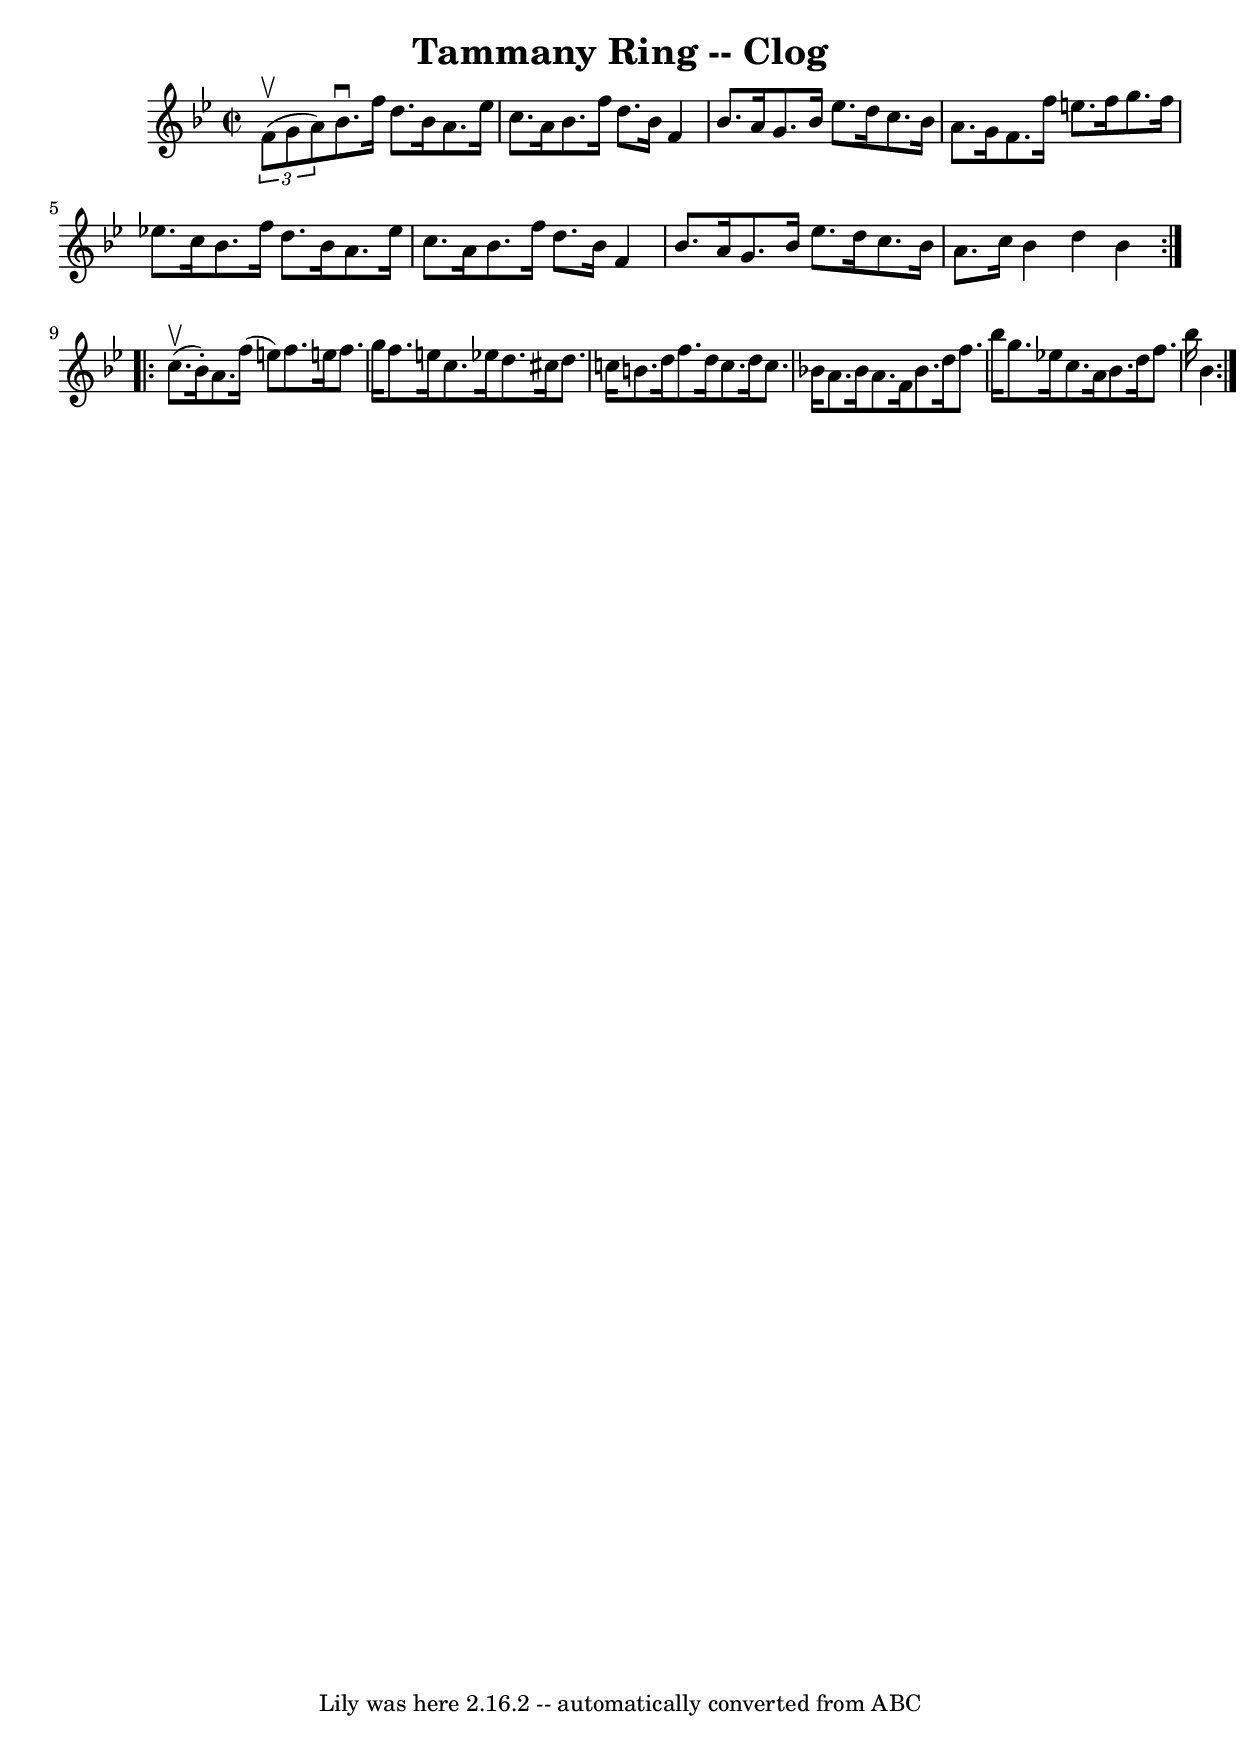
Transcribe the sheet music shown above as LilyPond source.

\version "2.16.2"
\include "Mammoth.ily"
\header {
  %% book = "Ryan's Mammoth Collection"
  crossRefNumber = "1"
  footnotes = "\\\\157 935"
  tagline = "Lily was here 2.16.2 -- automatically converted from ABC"
  title = "Tammany Ring -- Clog"

}
voicedefault =  {



  \repeat volta 2 {

    \override Staff.TimeSignature #'style = #'C
    \time 2/2 
    \key bes \major   \times 2/3 { f'8^\upbow(g'8 a'8)  				 }   |
    bes'8.^\downbow f''16 d''8. bes'16 a'8. ees''16         c''8. a'16     |
    bes'8. f''16 d''8. bes'16 f'4 bes'8.      a'16     |
    g'8. bes'16 ees''8. d''16 c''8. bes'16         a'8. g'16     |
    f'8. f''16 e''8. f''16 g''8. f''16         ees''!8. c''16     |
    bes'8. f''16 d''8. bes'16 a'8.         ees''16 c''8. a'16     |
    bes'8. f''16 d''8. bes'16         f'4 bes'8. a'16     |
    g'8. bes'16 ees''8. d''16 c''8.      bes'16 a'8. c''16     |
    bes'4 d''4 bes'4    
  }     

  \repeat volta 2 {     c''8.^\upbow(bes'16-.)  |
    a'8. f''16 (
    e''8) f''8. e''!16 f''8. g''16 f''8. e''16 c''8.         ees''!16     |
    d''8. cis''16 d''8. c''!16 b'8. d''16        f''8. d''16     |
    c''8. d''16 c''8. bes'!16 a'8.         bes'16 a'8. f'16     |
    bes'8. d''16 f''8. bes''16         g''8. ees''!16 c''8. a'16     |
    bes'8. d''16 f''8.    
    bes''16 bes'4    
  }   

}

\score{
  <<

    \context Staff="default"
    {
      \voicedefault 
      
    }

  >>
  \layout {
    
  }
  \midi {
  }

}
